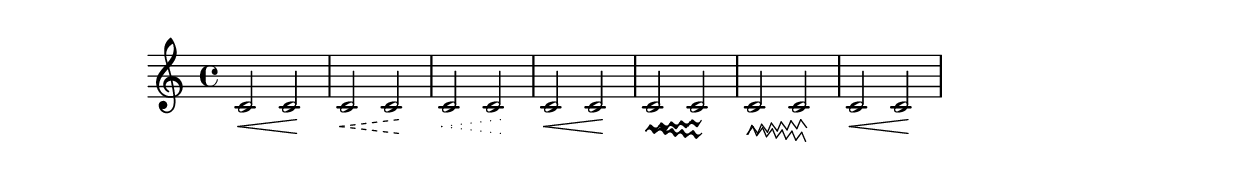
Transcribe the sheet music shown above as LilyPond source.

%% DO NOT EDIT this file manually; it is automatically
%% generated from LSR http://lsr.dsi.unimi.it
%% Make any changes in LSR itself, or in Documentation/snippets/new/ ,
%% and then run scripts/auxiliar/makelsr.py
%%
%% This file is in the public domain.
\version "2.17.11"

\header {
  lsrtags = "expressive-marks, tweaks-and-overrides"

  texidoc = "
Hairpins can take any style from @code{line-interface} - dashed-line,
dotted-line, line, trill or zigzag.

"
  doctitle = "Hairpins with different line styles"
} % begin verbatim


\relative c' {
  c2\< c\!
  \override Hairpin.style = #'dashed-line
  c2\< c\!
  \override Hairpin.style = #'dotted-line
  c2\< c\!
  \override Hairpin.style = #'line
  c2\< c\!
  \override Hairpin.style = #'trill
  c2\< c\!
  \override Hairpin.style = #'zigzag
  c2\< c\!
  \revert Hairpin.style
  c2\< c\!
}
